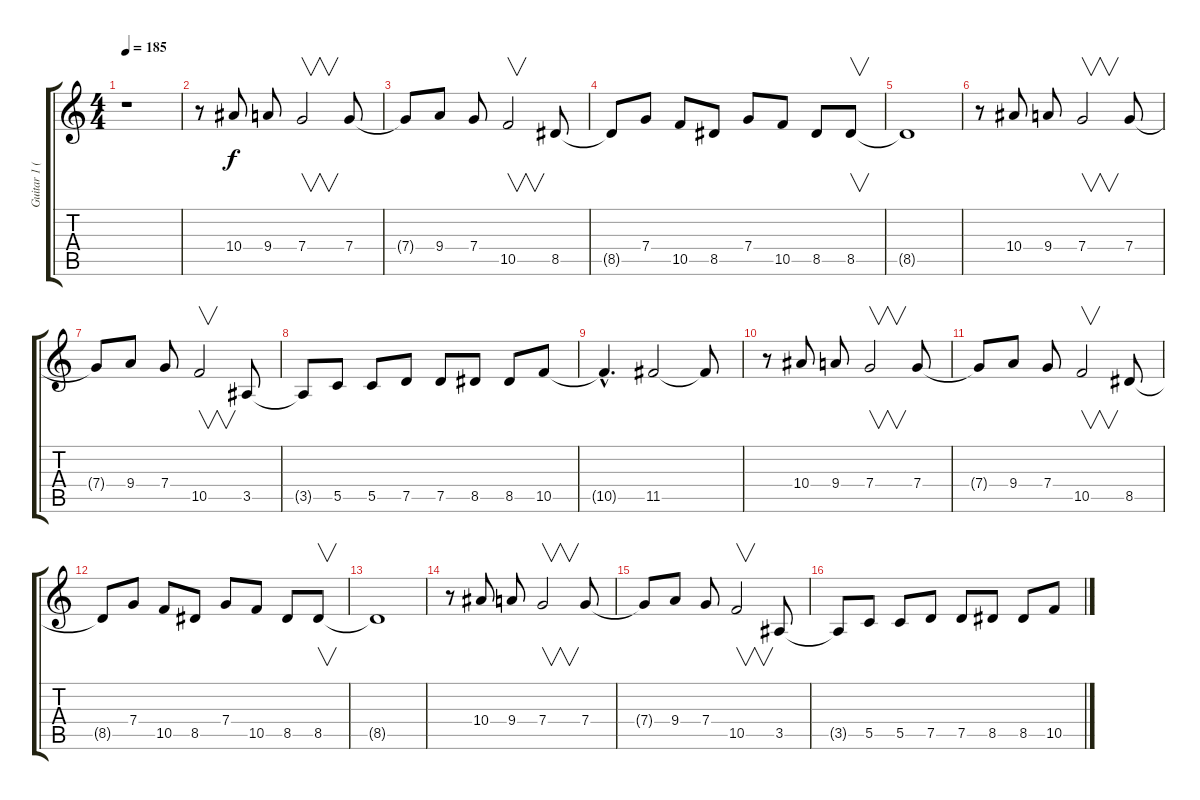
\track ("Guitar 1 (Lead)" "Guitar 1 (") {instrument distortionguitar}
\staff {score tabs}
\tuning (D4 A3 F3 C3 G2 C2) {hide}
\ts (4 4)
\tempo 185
\clef g2
\ks c
r.1{dy f} |
r.8{balance 2} 10.4.8 9.4.8 7.4.2{v} 7.4.8 |
7.4{t}.8 9.4.8 7.4.8 10.5.2{v} 8.5.8 |
8.5{t}.8 7.4.8 10.5.8 8.5.8 7.4.8 10.5.8 8.5.8 8.5.8{v} |
8.5{t}.1 |
r.8 10.4.8 9.4.8 7.4.2{v} 7.4.8 |
7.4{t}.8 9.4.8 7.4.8 10.5.2{v} 3.5.8 |
3.5{t}.8 5.5.8 5.5.8 7.5.8 7.5.8 8.5.8 8.5.8 10.5.8 |
10.5{hac t}.4{d} 11.5.2 11.5{t}.8 |
r.8 10.4.8 9.4.8 7.4.2{v} 7.4.8 |
7.4{t}.8 9.4.8 7.4.8 10.5.2{v} 8.5.8 |
8.5{t}.8 7.4.8 10.5.8 8.5.8 7.4.8 10.5.8 8.5.8 8.5.8{v} |
8.5{t}.1 |
r.8 10.4.8 9.4.8 7.4.2{v} 7.4.8 |
7.4{t}.8 9.4.8 7.4.8 10.5.2{v} 3.5.8 |
3.5{t}.8 5.5.8 5.5.8 7.5.8 7.5.8 8.5.8 8.5.8 10.5.8
